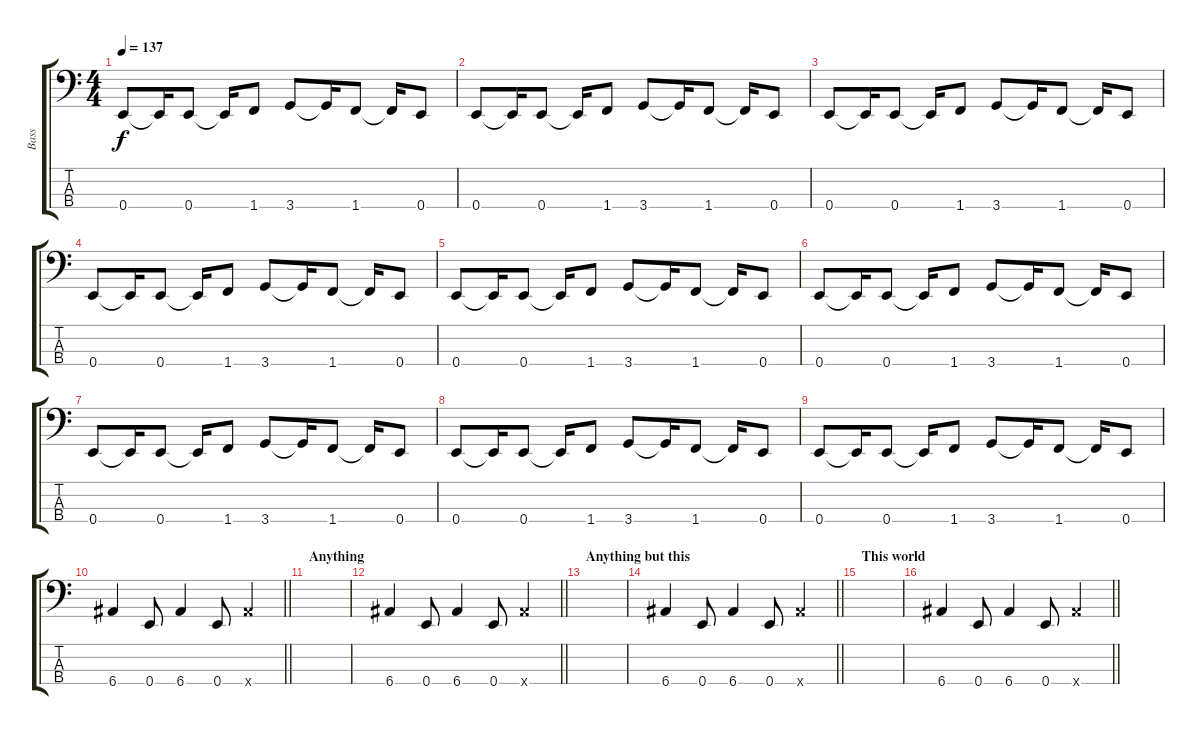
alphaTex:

\track ("Bass" "Bass") {instrument electricbasspick}
\staff {score tabs}
\tuning (G2 D2 A1 E1) {hide}
\ts (4 4)
\tempo 137
\clef f4
\ks c
0.4.8{dy f} 0.4{t}.16 0.4.8 0.4{t}.16 1.4.8 3.4.8 3.4{t}.16 1.4.8 1.4{t}.16 0.4.8 |
0.4.8 0.4{t}.16 0.4.8 0.4{t}.16 1.4.8 3.4.8 3.4{t}.16 1.4.8 1.4{t}.16 0.4.8 |
0.4.8 0.4{t}.16 0.4.8 0.4{t}.16 1.4.8 3.4.8 3.4{t}.16 1.4.8 1.4{t}.16 0.4.8 |
0.4.8 0.4{t}.16 0.4.8 0.4{t}.16 1.4.8 3.4.8 3.4{t}.16 1.4.8 1.4{t}.16 0.4.8 |
0.4.8 0.4{t}.16 0.4.8 0.4{t}.16 1.4.8 3.4.8 3.4{t}.16 1.4.8 1.4{t}.16 0.4.8 |
0.4.8 0.4{t}.16 0.4.8 0.4{t}.16 1.4.8 3.4.8 3.4{t}.16 1.4.8 1.4{t}.16 0.4.8 |
0.4.8 0.4{t}.16 0.4.8 0.4{t}.16 1.4.8 3.4.8 3.4{t}.16 1.4.8 1.4{t}.16 0.4.8 |
0.4.8 0.4{t}.16 0.4.8 0.4{t}.16 1.4.8 3.4.8 3.4{t}.16 1.4.8 1.4{t}.16 0.4.8 |
0.4.8 0.4{t}.16 0.4.8 0.4{t}.16 1.4.8 3.4.8 3.4{t}.16 1.4.8 1.4{t}.16 0.4.8 |
\barLineRight lightlight
6.4.4 0.4.8 6.4.4 0.4.8 6.4{x}.4 |
\section ("" "Anything")
|
\barLineRight lightlight
6.4.4 0.4.8 6.4.4 0.4.8 6.4{x}.4 |
\section ("" "Anything but this")
|
\barLineRight lightlight
6.4.4 0.4.8 6.4.4 0.4.8 6.4{x}.4 |
\section ("" "This world")
|
\barLineRight lightlight
6.4.4 0.4.8 6.4.4 0.4.8 6.4{x}.4
